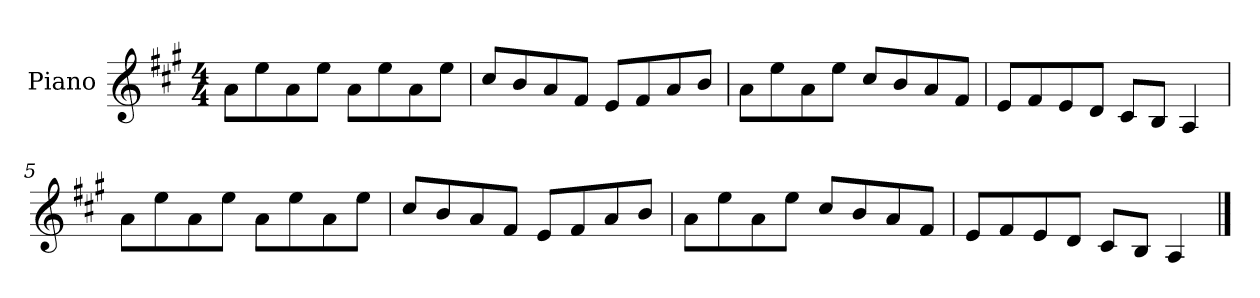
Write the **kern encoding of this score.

**kern
*part1
*staff1
*I"Piano
*I'Pno
*clefG2
*k[f#c#g#]
*M4/4
=1
8a\L
8ee\
8a\
8ee\J
8a\L
8ee\
8a\
8ee\J
=2
8cc#/L
8b/
8a/
8f#/J
8e/L
8f#/
8a/
8b/J
=3
8a\L
8ee\
8a\
8ee\J
8cc#/L
8b/
8a/
8f#/J
=4
8e/L
8f#/
8e/
8d/J
8c#/L
8B/J
4A/
=5
8a\L
8ee\
8a\
8ee\J
8a\L
8ee\
8a\
8ee\J
=6
8cc#/L
8b/
8a/
8f#/J
8e/L
8f#/
8a/
8b/J
=7
8a\L
8ee\
8a\
8ee\J
8cc#/L
8b/
8a/
8f#/J
=8
8e/L
8f#/
8e/
8d/J
8c#/L
8B/J
4A/
==
*-
